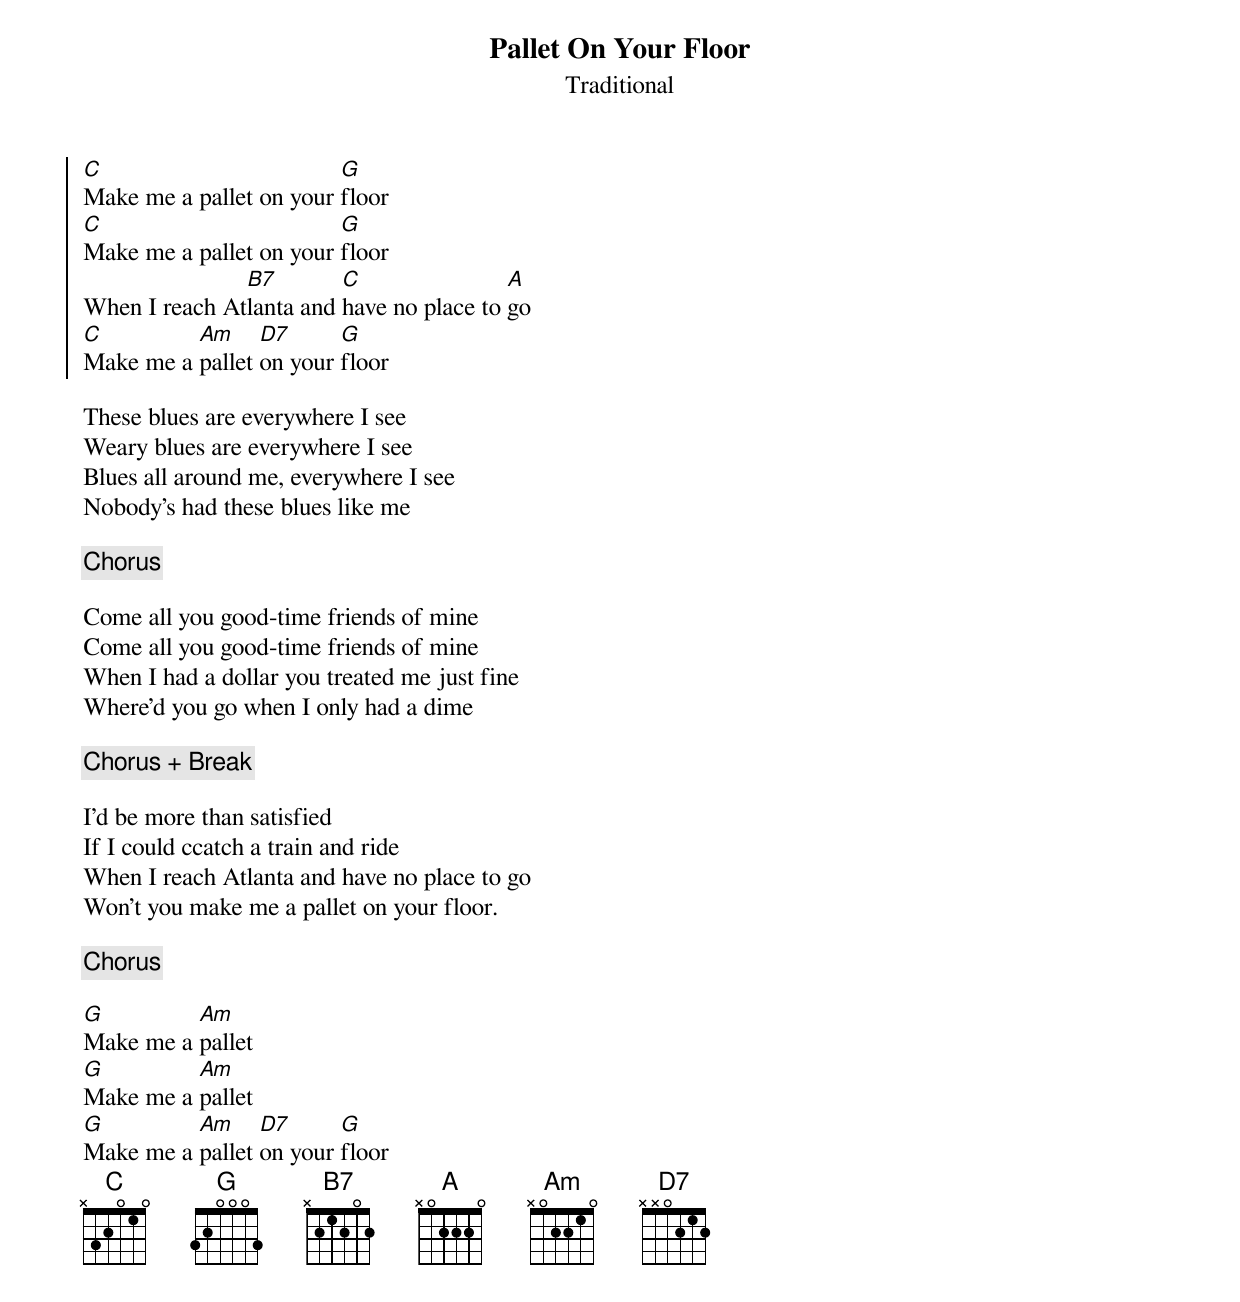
{t:Pallet On Your Floor}
{st:Traditional}

{soc}
[C]Make me a pallet on your [G]floor
[C]Make me a pallet on your [G]floor
When I reach At[B7]lanta and [C]have no place to [A]go
[C]Make me a [Am]pallet [D7]on your [G]floor
{eoc}

These blues are everywhere I see
Weary blues are everywhere I see
Blues all around me, everywhere I see
Nobody's had these blues like me

{c:Chorus}

Come all you good-time friends of mine
Come all you good-time friends of mine
When I had a dollar you treated me just fine
Where'd you go when I only had a dime

{c:Chorus + Break}

I'd be more than satisfied
If I could ccatch a train and ride
When I reach Atlanta and have no place to go
Won't you make me a pallet on your floor.

{c:Chorus}

[G]Make me a [Am]pallet
[G]Make me a [Am]pallet
[G]Make me a [Am]pallet [D7]on your [G]floor
